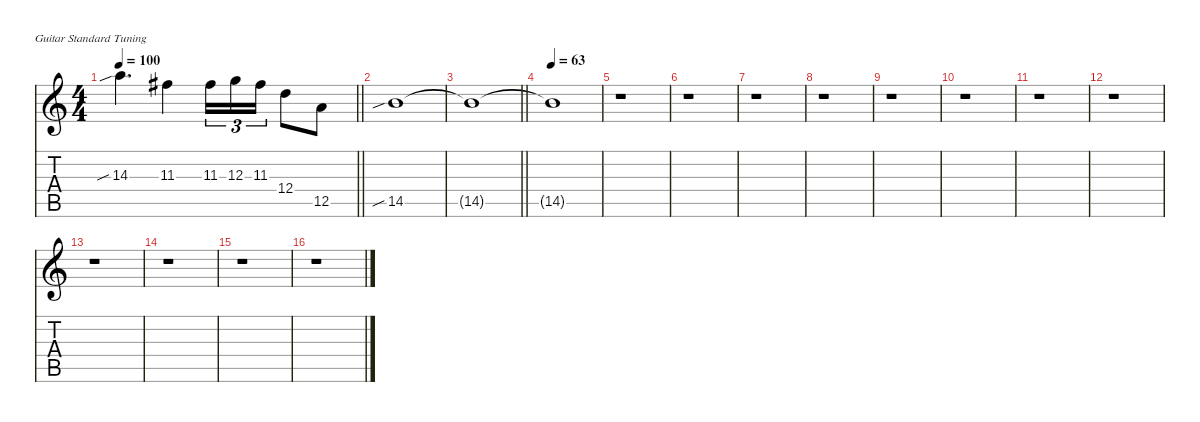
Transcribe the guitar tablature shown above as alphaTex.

\defaultSystemsLayout 4
\hideDynamics
\bracketExtendMode nobrackets
\singleTrackTrackNamePolicy hidden
\multiTrackTrackNamePolicy hidden
\firstSystemTrackNameMode fullname
\firstSystemTrackNameOrientation horizontal
\otherSystemsTrackNameOrientation horizontal
\track ("Guitar" "dist.guit.") {mute instrument distortionguitar}
\staff {score tabs}
\tuning (E4 B3 G3 D3 A2 E2)
\ts (4 4)
\tempo 100
\clef g2
\barLineRight lightlight
\ks c
14.3{sib}.4{d dy mf beam Down} 11.3{acc #}.4{beam Down} 11.3{acc #}.16{tu (3 2) beam Down} 12.3.16{tu (3 2) beam Down} 11.3{acc #}.16{tu (3 2) beam Down} 12.4.8{beam Down beam merge} 12.5.8{beam Down} |
14.5{sib}.1{dy f beam Down} |
\barLineRight lightlight
14.5{t}.1{beam Down} |
\tempo 63
\ks aminor
14.5{t}.1{dy mf beam Down} |
r.1{beam Down} |
r.1{beam Down} |
r.1{beam Down} |
r.1{beam Down} |
r.1{beam Down} |
r.1{beam Down} |
r.1{beam Down} |
r.1{beam Down} |
r.1{beam Down} |
r.1{beam Down} |
r.1{beam Down} |
r.1{beam Down}
